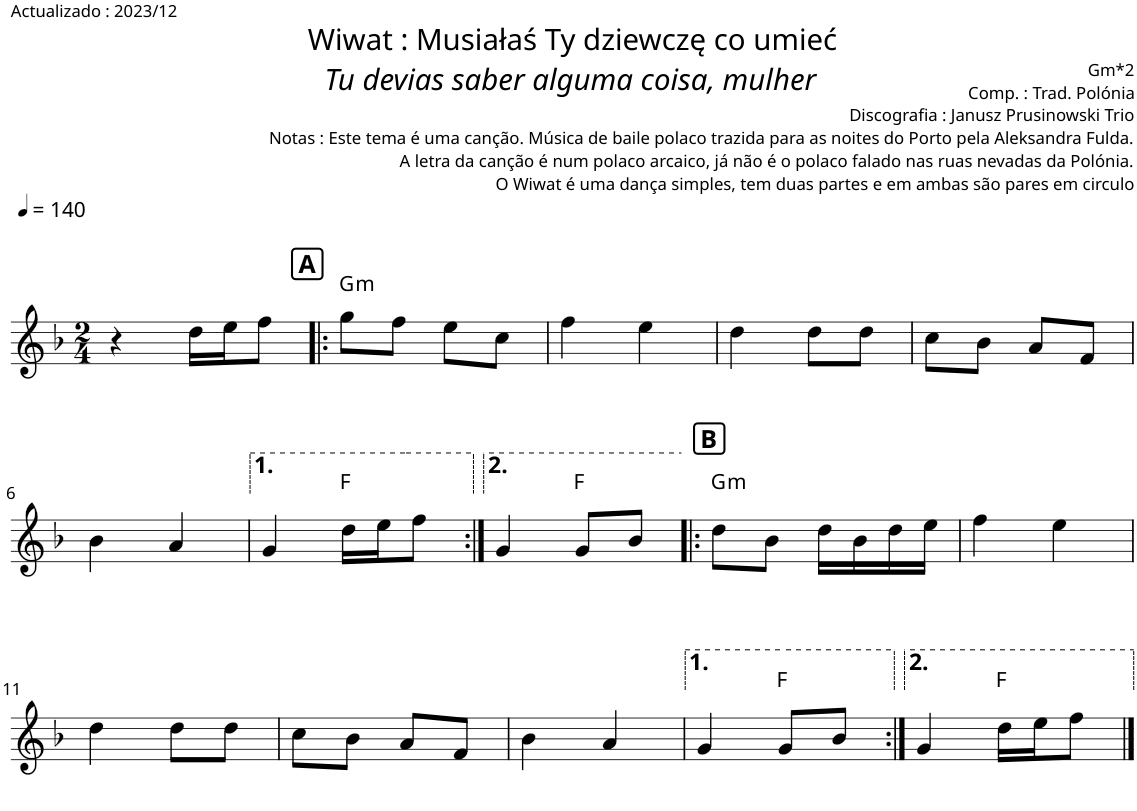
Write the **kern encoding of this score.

**kern	**harte
*part1	*part1
*staff1	*
*I"Piano	*
*I'Pno.	*
*clefG2	*
*k[b-]	*
*M2/4	*
*MM140	*
=1	=1
4r	.
16dd\LL	.
16ee\J	.
8ff\J	.
!!LO:REH:place=s1:a:B:cj:fs=12:t=A
=2!|:	=2!|:
!	!LO:H:kt=m
8gg\L	G:min
8ff\J	.
8ee\L	.
8cc\J	.
=3	=3
4ff\	.
4ee\	.
=4	=4
4dd\	.
8dd\L	.
8dd\J	.
=5	=5
8cc\L	.
8b-\J	.
8a/L	.
8f/J	.
!!LO:LB:g=z
=6	=6
4b-\	.
4a/	.
=7	=7
4g/	.
16dd\LL	F:maj
16ee\J	.
8ff\J	.
=8:|!	=8:|!
4g/	.
8g/L	F:maj
8b-/J	.
!!LO:REH:place=s1:a:B:cj:fs=12:t=B
=9!|:	=9!|:
!	!LO:H:kt=m
8dd\L	G:min
8b-\J	.
16dd\LL	.
16b-\	.
16dd\	.
16ee\JJ	.
=10	=10
4ff\	.
4ee\	.
!!LO:LB:g=z
=11	=11
4dd\	.
8dd\L	.
8dd\J	.
=12	=12
8cc\L	.
8b-\J	.
8a/L	.
8f/J	.
=13	=13
4b-\	.
4a/	.
=14	=14
4g/	.
8g/L	F:maj
8b-/J	.
=15:|!	=15:|!
4g/	.
16dd\LL	F:maj
16ee\J	.
8ff\J	.
==	==
*-	*-
